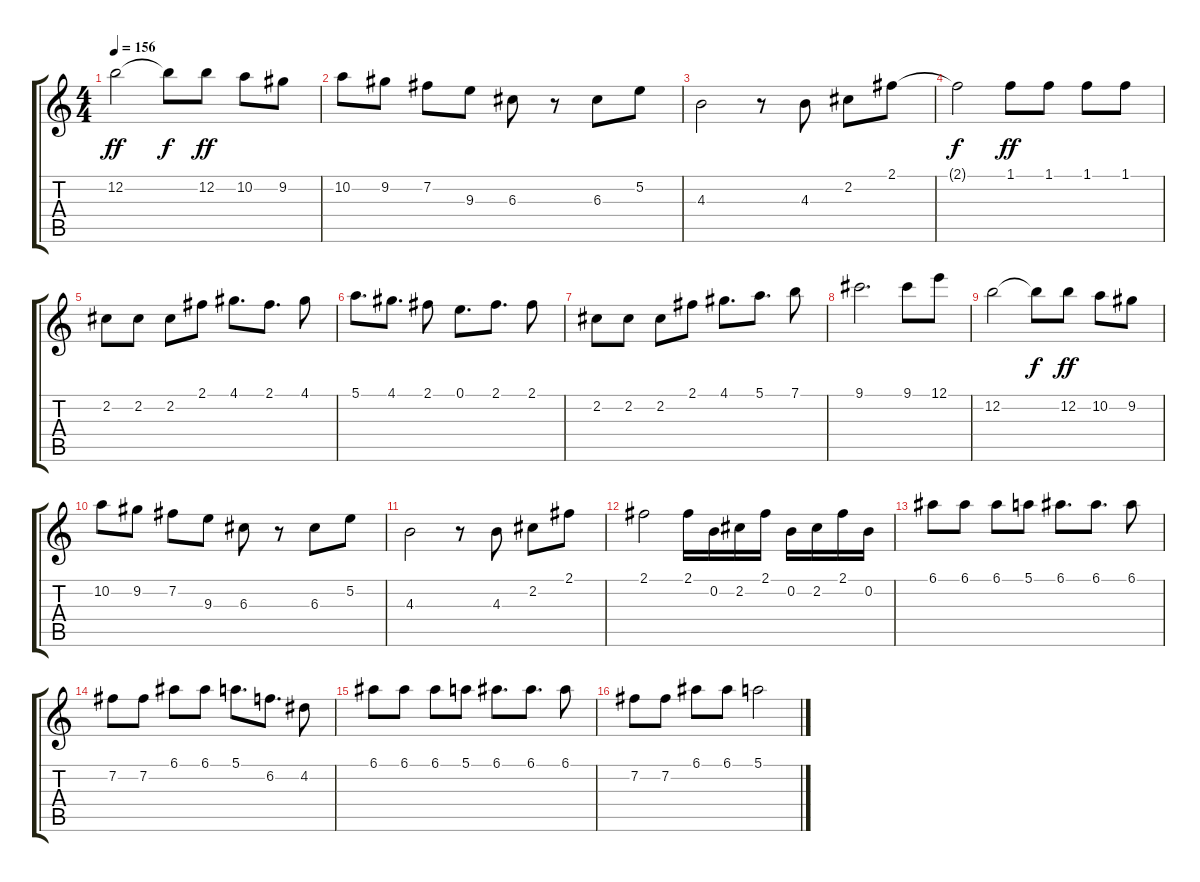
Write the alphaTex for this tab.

\track "" {instrument overdrivenguitar}
\staff {score tabs}
\tuning (E4 B3 G3 D3 A2 E2) {hide}
\ts (4 4)
\tempo 156
\clef g2
\ks c
12.2.2{dy ff} 12.2{t}.8{dy f} 12.2.8{dy ff} 10.2.8 9.2.8 |
10.2.8 9.2.8 7.2.8 9.3.8 6.3.8 r.8 6.3.8 5.2.8 |
4.3.2 r.8 4.3.8 2.2.8 2.1.8 |
2.1{t}.2{dy f} 1.1.8{dy ff} 1.1.8 1.1.8 1.1.8 |
2.2.8 2.2.8 2.2.8 2.1.8 4.1.8{d} 2.1.8{d} 4.1.8 |
5.1.8{d} 4.1.8{d} 2.1.8 0.1.8{d} 2.1.8{d} 2.1.8 |
2.2.8 2.2.8 2.2.8 2.1.8 4.1.8{d} 5.1.8{d} 7.1.8 |
9.1.2{d} 9.1.8 12.1.8 |
12.2.2 12.2{t}.8{dy f} 12.2.8{dy ff} 10.2.8 9.2.8 |
10.2.8 9.2.8 7.2.8 9.3.8 6.3.8 r.8 6.3.8 5.2.8 |
4.3.2 r.8 4.3.8 2.2.8 2.1.8 |
2.1.2 2.1.16 0.2.16 2.2.16 2.1.16 0.2.16 2.2.16 2.1.16 0.2.16 |
6.1.8 6.1.8 6.1.8 5.1.8 6.1.8{d} 6.1.8{d} 6.1.8 |
7.2.8 7.2.8 6.1.8 6.1.8 5.1.8{d} 6.2.8{d} 4.2.8 |
6.1.8 6.1.8 6.1.8 5.1.8 6.1.8{d} 6.1.8{d} 6.1.8 |
7.2.8 7.2.8 6.1.8 6.1.8 5.1.2
